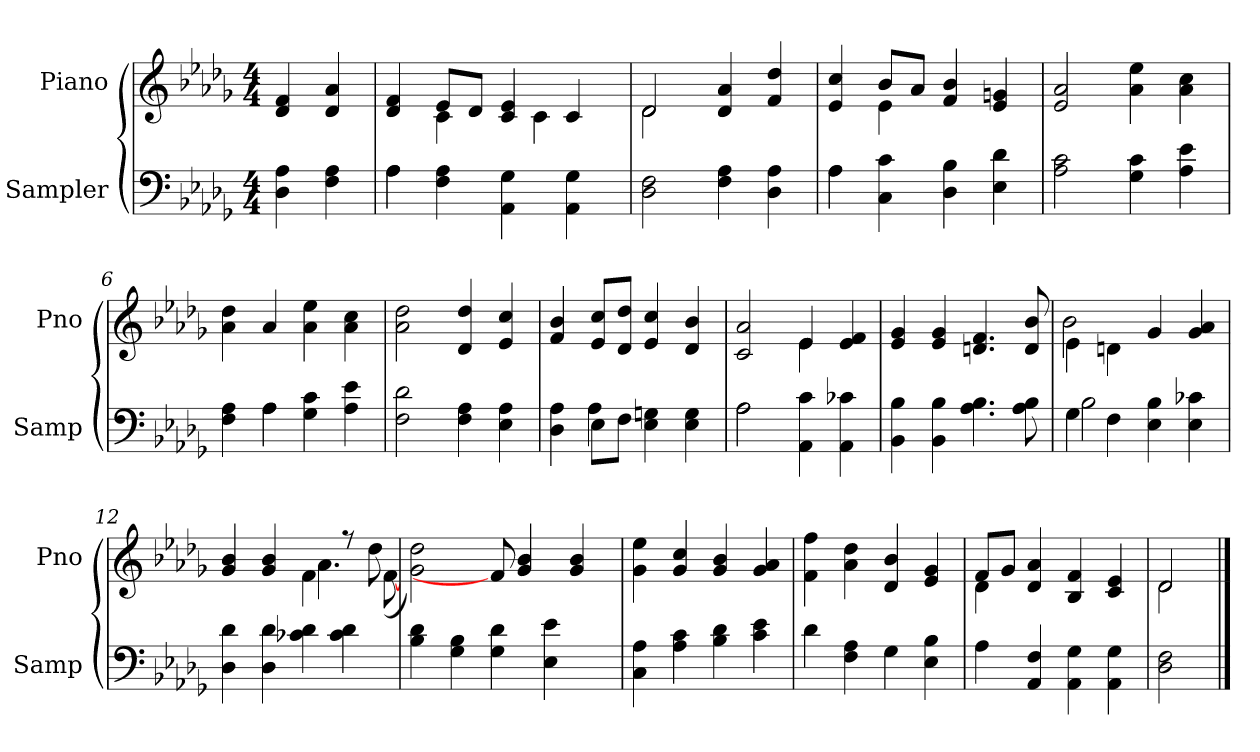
**kern	**kern
*part2	*part1
*staff2	*staff1
*I"Sampler	*I"Piano
*I'Samp	*I'Pno
*clefF4	*clefG2
*k[b-e-a-d-g-]	*k[b-e-a-d-g-]
*D-:	*D-:
*M4/4	*M4/4
=1	=1
4D- 4A-	4d- 4f
4F 4A-	4d- 4a-
=2	=2
*^	*^
4A-\	4A-	4d- 4f	4ryy
4F 4A-	2.ryy	8e-/L	4c
.	.	8d-/J	.
4AA- 4G-	.	4c 4e-	8ryy
.	.	.	4c
4AA- 4G-	.	4c/	.
.	.	.	8ryy
*v	*v	*	*
=3	=3	=3
2D- 2F	2d-/	2d-
4F 4A-	4d- 4a-	2ryy
4D- 4A-	4f 4dd-	.
=4	=4	=4
*^	*	*
4A-\	4A-	4e- 4cc	4ryy
4C 4c	2.ryy	8b-/L	4e-
.	.	8a-/J	.
4D- 4B-	.	4f 4b-	2ryy
4E- 4d-	.	4e- 4gn	.
*v	*v	*	*
*	*v	*v
=5	=5
2A- 2c	2e- 2a-
4G- 4c	4a- 4ee-
4A- 4e-	4a- 4cc
=6	=6
*^	*
4F 4A-	4ryy	4a- 4dd-
4A-\	4A-	4a-
4G- 4c	2ryy	4a- 4ee-
4A- 4e-	.	4a- 4cc
*v	*v	*
=7	=7
2F 2d-	2a- 2dd-
4F 4A-	4d- 4dd-
4E- 4A-	4e- 4cc
=8	=8
*^	*
4D- 4A-	4ryy	4f 4b-
8E-\L	4A-	8e-/ 8cc/L
8F\J	.	8d-/ 8dd-/J
4E- 4Gn	2ryy	4e- 4cc
4E- 4G	.	4d- 4b-
=9	=9	=9
*	*	*^
2A-\	2A-	2c 2a-	2ryy
4AA- 4c	2ryy	4e-/	4e-
4AA- 4c-X	.	4e- 4f	4ryy
*v	*v	*	*
*	*v	*v
=10	=10
4BB- 4B-	4e- 4g-
4BB- 4B-	4e- 4g-
4.A- 4.B-	4.dn 4.f
8A- 8B-	8d 8b-
=11	=11
*^	*^
4G-\	2B-	4e-\	2b-
4F\	.	4dn\	.
4E- 4B-	2ryy	4g-	2ryy
4E- 4c-X	.	4g- 4a-	.
*v	*v	*	*
=12	=12	=12
4D- 4d-	4g- 4b-	2ryy
4D- 4d-	4g- 4b-	.
4c-X 4d-	4f\	4.a-
4c- 4d-	8r	.
.	8dd-\	([8f
*	*v	*v
=13	=13
4B- 4d-	2g- 2dd-)
4G- 4B-	.
4G- 4d-	8f]
.	4g- 4b-
4E- 4e-	.
.	4g- 4b-
8ryy	.
=14	=14
4C 4A-	4g- 4ee-
4A- 4c	4g- 4cc
4B- 4d-	4g- 4b-
4c 4e-	4g- 4a-
=15	=15
4d-	4f 4ff
4F 4A-	4a- 4dd-
4G-	4d- 4b-
4E- 4B-	4e- 4g-
=16	=16
*	*^
4A-	8f/L	4d-
.	8g-/J	.
4AA- 4F	4d- 4a-	2.ryy
4AA- 4G-	4B- 4f	.
4AA- 4G-	4c 4e-	.
=17	=17	=17
2D- 2F	2d-/	2d-
*	*v	*v
==	==
*-	*-
